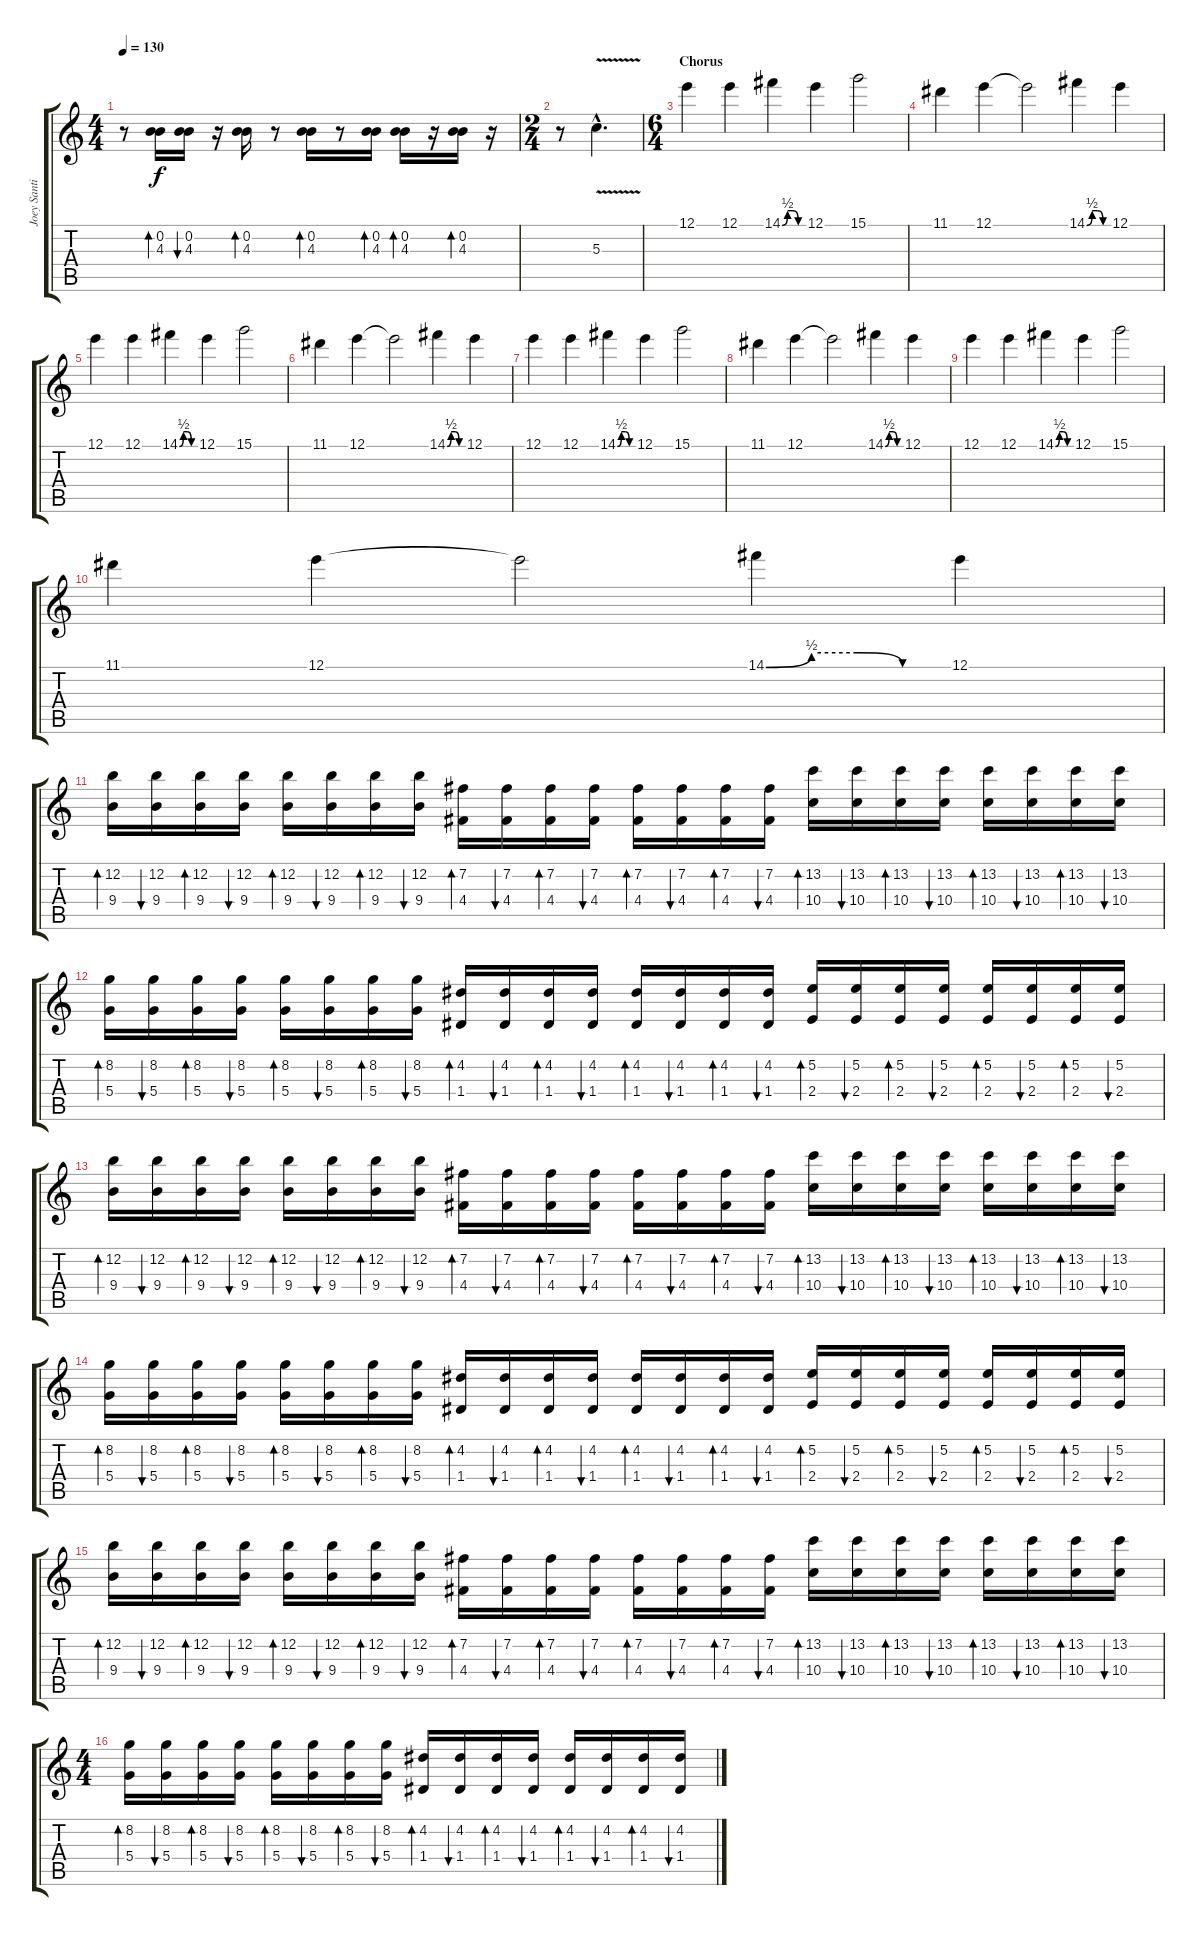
\track ("Joey Santiago" "Joey Santi") {instrument distortionguitar}
\staff {score tabs}
\tuning (E4 B3 G3 D3 A2 E2) {hide}
\ts (4 4)
\tempo 130
\clef g2
\ks c
r.8{dy f} (0.2 4.3).16{bd 60} (0.2 4.3).16{bu 60} r.16 (0.2 4.3).16{bd 60} r.8 (0.2 4.3).16{bd 60} r.8 (0.2 4.3).16{bd 60} (0.2 4.3).16{bd 60} r.16 (0.2 4.3).16{bd 60} r.16 |
\ts (2 4)
r.8 5.3{v hac}.4{d} |
\ts (6 4)
\section ("" "Chorus")
12.1.4 12.1.4 14.1{be (custom 0 0 15 2 30 2 45 0 60 0)}.4 12.1.4 15.1.2 |
11.1.4 12.1.4 12.1{t}.2 14.1{be (custom 0 0 15 2 30 2 45 0 60 0)}.4 12.1.4 |
12.1.4 12.1.4 14.1{be (custom 0 0 15 2 30 2 45 0 60 0)}.4 12.1.4 15.1.2 |
11.1.4 12.1.4 12.1{t}.2 14.1{be (custom 0 0 15 2 30 2 45 0 60 0)}.4 12.1.4 |
12.1.4 12.1.4 14.1{be (custom 0 0 15 2 30 2 45 0 60 0)}.4 12.1.4 15.1.2 |
11.1.4 12.1.4 12.1{t}.2 14.1{be (custom 0 0 15 2 30 2 45 0 60 0)}.4 12.1.4 |
12.1.4 12.1.4 14.1{be (custom 0 0 15 2 30 2 45 0 60 0)}.4 12.1.4 15.1.2 |
11.1.4 12.1.4 12.1{t}.2 14.1{be (custom 0 0 15 2 30 2 45 0 60 0)}.4 12.1.4 |
\section ("" "")
(12.2 9.4).16{bd 60} (12.2 9.4).16{bu 60} (12.2 9.4).16{bd 60} (12.2 9.4).16{bu 60} (12.2 9.4).16{bd 60} (12.2 9.4).16{bu 60} (12.2 9.4).16{bd 60} (12.2 9.4).16{bu 60} (7.2 4.4).16{bd 60} (7.2 4.4).16{bu 60} (7.2 4.4).16{bd 60} (7.2 4.4).16{bu 60} (7.2 4.4).16{bd 60} (7.2 4.4).16{bu 60} (7.2 4.4).16{bd 60} (7.2 4.4).16{bu 60} (13.2 10.4).16{bd 60} (13.2 10.4).16{bu 60} (13.2 10.4).16{bd 60} (13.2 10.4).16{bu 60} (13.2 10.4).16{bd 60} (13.2 10.4).16{bu 60} (13.2 10.4).16{bd 60} (13.2 10.4).16{bu 60} |
(8.2 5.4).16{bd 60} (8.2 5.4).16{bu 60} (8.2 5.4).16{bd 60} (8.2 5.4).16{bu 60} (8.2 5.4).16{bd 60} (8.2 5.4).16{bu 60} (8.2 5.4).16{bd 60} (8.2 5.4).16{bu 60} (4.2 1.4).16{bd 60} (4.2 1.4).16{bu 60} (4.2 1.4).16{bd 60} (4.2 1.4).16{bu 60} (4.2 1.4).16{bd 60} (4.2 1.4).16{bu 60} (4.2 1.4).16{bd 60} (4.2 1.4).16{bu 60} (5.2 2.4).16{bd 60} (5.2 2.4).16{bu 60} (5.2 2.4).16{bd 60} (5.2 2.4).16{bu 60} (5.2 2.4).16{bd 60} (5.2 2.4).16{bu 60} (5.2 2.4).16{bd 60} (5.2 2.4).16{bu 60} |
(12.2 9.4).16{bd 60} (12.2 9.4).16{bu 60} (12.2 9.4).16{bd 60} (12.2 9.4).16{bu 60} (12.2 9.4).16{bd 60} (12.2 9.4).16{bu 60} (12.2 9.4).16{bd 60} (12.2 9.4).16{bu 60} (7.2 4.4).16{bd 60} (7.2 4.4).16{bu 60} (7.2 4.4).16{bd 60} (7.2 4.4).16{bu 60} (7.2 4.4).16{bd 60} (7.2 4.4).16{bu 60} (7.2 4.4).16{bd 60} (7.2 4.4).16{bu 60} (13.2 10.4).16{bd 60} (13.2 10.4).16{bu 60} (13.2 10.4).16{bd 60} (13.2 10.4).16{bu 60} (13.2 10.4).16{bd 60} (13.2 10.4).16{bu 60} (13.2 10.4).16{bd 60} (13.2 10.4).16{bu 60} |
(8.2 5.4).16{bd 60} (8.2 5.4).16{bu 60} (8.2 5.4).16{bd 60} (8.2 5.4).16{bu 60} (8.2 5.4).16{bd 60} (8.2 5.4).16{bu 60} (8.2 5.4).16{bd 60} (8.2 5.4).16{bu 60} (4.2 1.4).16{bd 60} (4.2 1.4).16{bu 60} (4.2 1.4).16{bd 60} (4.2 1.4).16{bu 60} (4.2 1.4).16{bd 60} (4.2 1.4).16{bu 60} (4.2 1.4).16{bd 60} (4.2 1.4).16{bu 60} (5.2 2.4).16{bd 60} (5.2 2.4).16{bu 60} (5.2 2.4).16{bd 60} (5.2 2.4).16{bu 60} (5.2 2.4).16{bd 60} (5.2 2.4).16{bu 60} (5.2 2.4).16{bd 60} (5.2 2.4).16{bu 60} |
(12.2 9.4).16{bd 60} (12.2 9.4).16{bu 60} (12.2 9.4).16{bd 60} (12.2 9.4).16{bu 60} (12.2 9.4).16{bd 60} (12.2 9.4).16{bu 60} (12.2 9.4).16{bd 60} (12.2 9.4).16{bu 60} (7.2 4.4).16{bd 60} (7.2 4.4).16{bu 60} (7.2 4.4).16{bd 60} (7.2 4.4).16{bu 60} (7.2 4.4).16{bd 60} (7.2 4.4).16{bu 60} (7.2 4.4).16{bd 60} (7.2 4.4).16{bu 60} (13.2 10.4).16{bd 60} (13.2 10.4).16{bu 60} (13.2 10.4).16{bd 60} (13.2 10.4).16{bu 60} (13.2 10.4).16{bd 60} (13.2 10.4).16{bu 60} (13.2 10.4).16{bd 60} (13.2 10.4).16{bu 60} |
\ts (4 4)
(8.2 5.4).16{bd 60} (8.2 5.4).16{bu 60} (8.2 5.4).16{bd 60} (8.2 5.4).16{bu 60} (8.2 5.4).16{bd 60} (8.2 5.4).16{bu 60} (8.2 5.4).16{bd 60} (8.2 5.4).16{bu 60} (4.2 1.4).16{bd 60} (4.2 1.4).16{bu 60} (4.2 1.4).16{bd 60} (4.2 1.4).16{bu 60} (4.2 1.4).16{bd 60} (4.2 1.4).16{bu 60} (4.2 1.4).16{bd 60} (4.2 1.4).16{bu 60}
